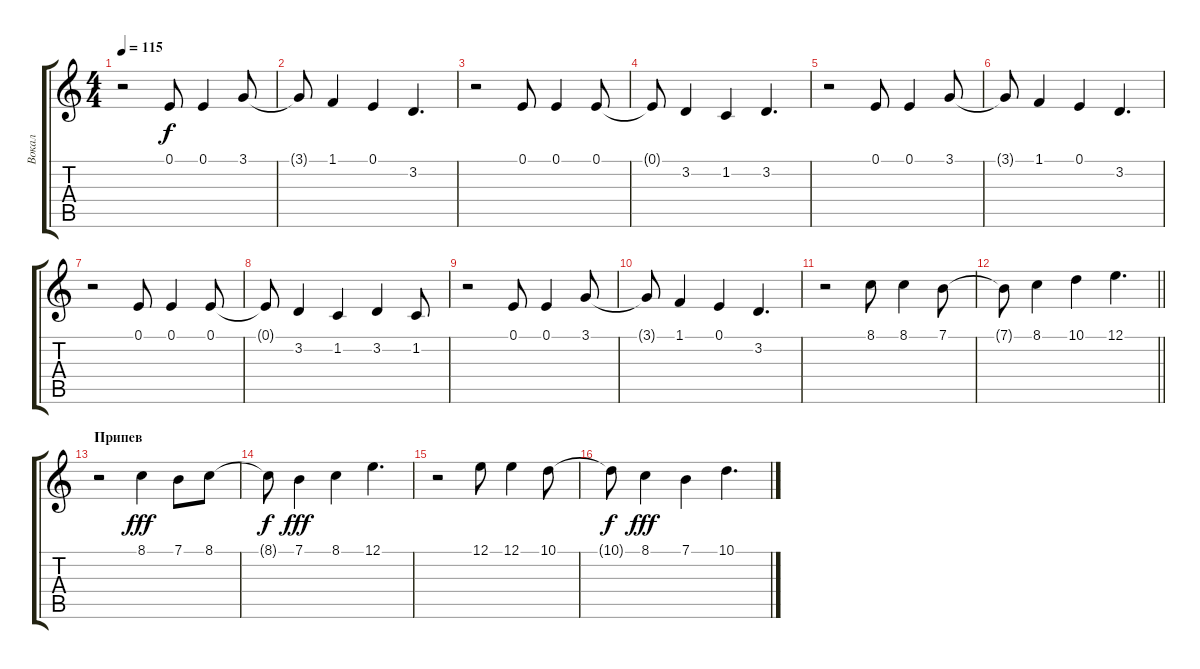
\track ("Вокал" "Вокал") {instrument fx1rain}
\staff {score tabs}
\tuning (E4 B3 G3 D3 A2 E2) {hide}
\ts (4 4)
\tempo 115
\clef g2
\ks c
r.2{dy f} 0.1.8 0.1.4 3.1.8 |
3.1{t}.8 1.1.4 0.1.4 3.2.4{d} |
r.2 0.1.8 0.1.4 0.1.8 |
0.1{t}.8 3.2.4 1.2.4 3.2.4{d} |
r.2 0.1.8 0.1.4 3.1.8 |
3.1{t}.8 1.1.4 0.1.4 3.2.4{d} |
r.2 0.1.8 0.1.4 0.1.8 |
0.1{t}.8 3.2.4 1.2.4 3.2.4 1.2.8 |
r.2 0.1.8 0.1.4 3.1.8 |
3.1{t}.8 1.1.4 0.1.4 3.2.4{d} |
r.2 8.1.8 8.1.4 7.1.8 |
\barLineRight lightlight
7.1{t}.8 8.1.4 10.1.4 12.1.4{d} |
\section ("" "Припев")
r.2 8.1.4{dy fff} 7.1.8 8.1.8 |
8.1{t}.8{dy f} 7.1.4{dy fff} 8.1.4 12.1.4{d} |
r.2 12.1.8 12.1.4 10.1.8 |
10.1{t}.8{dy f} 8.1.4{dy fff} 7.1.4 10.1.4{d}
